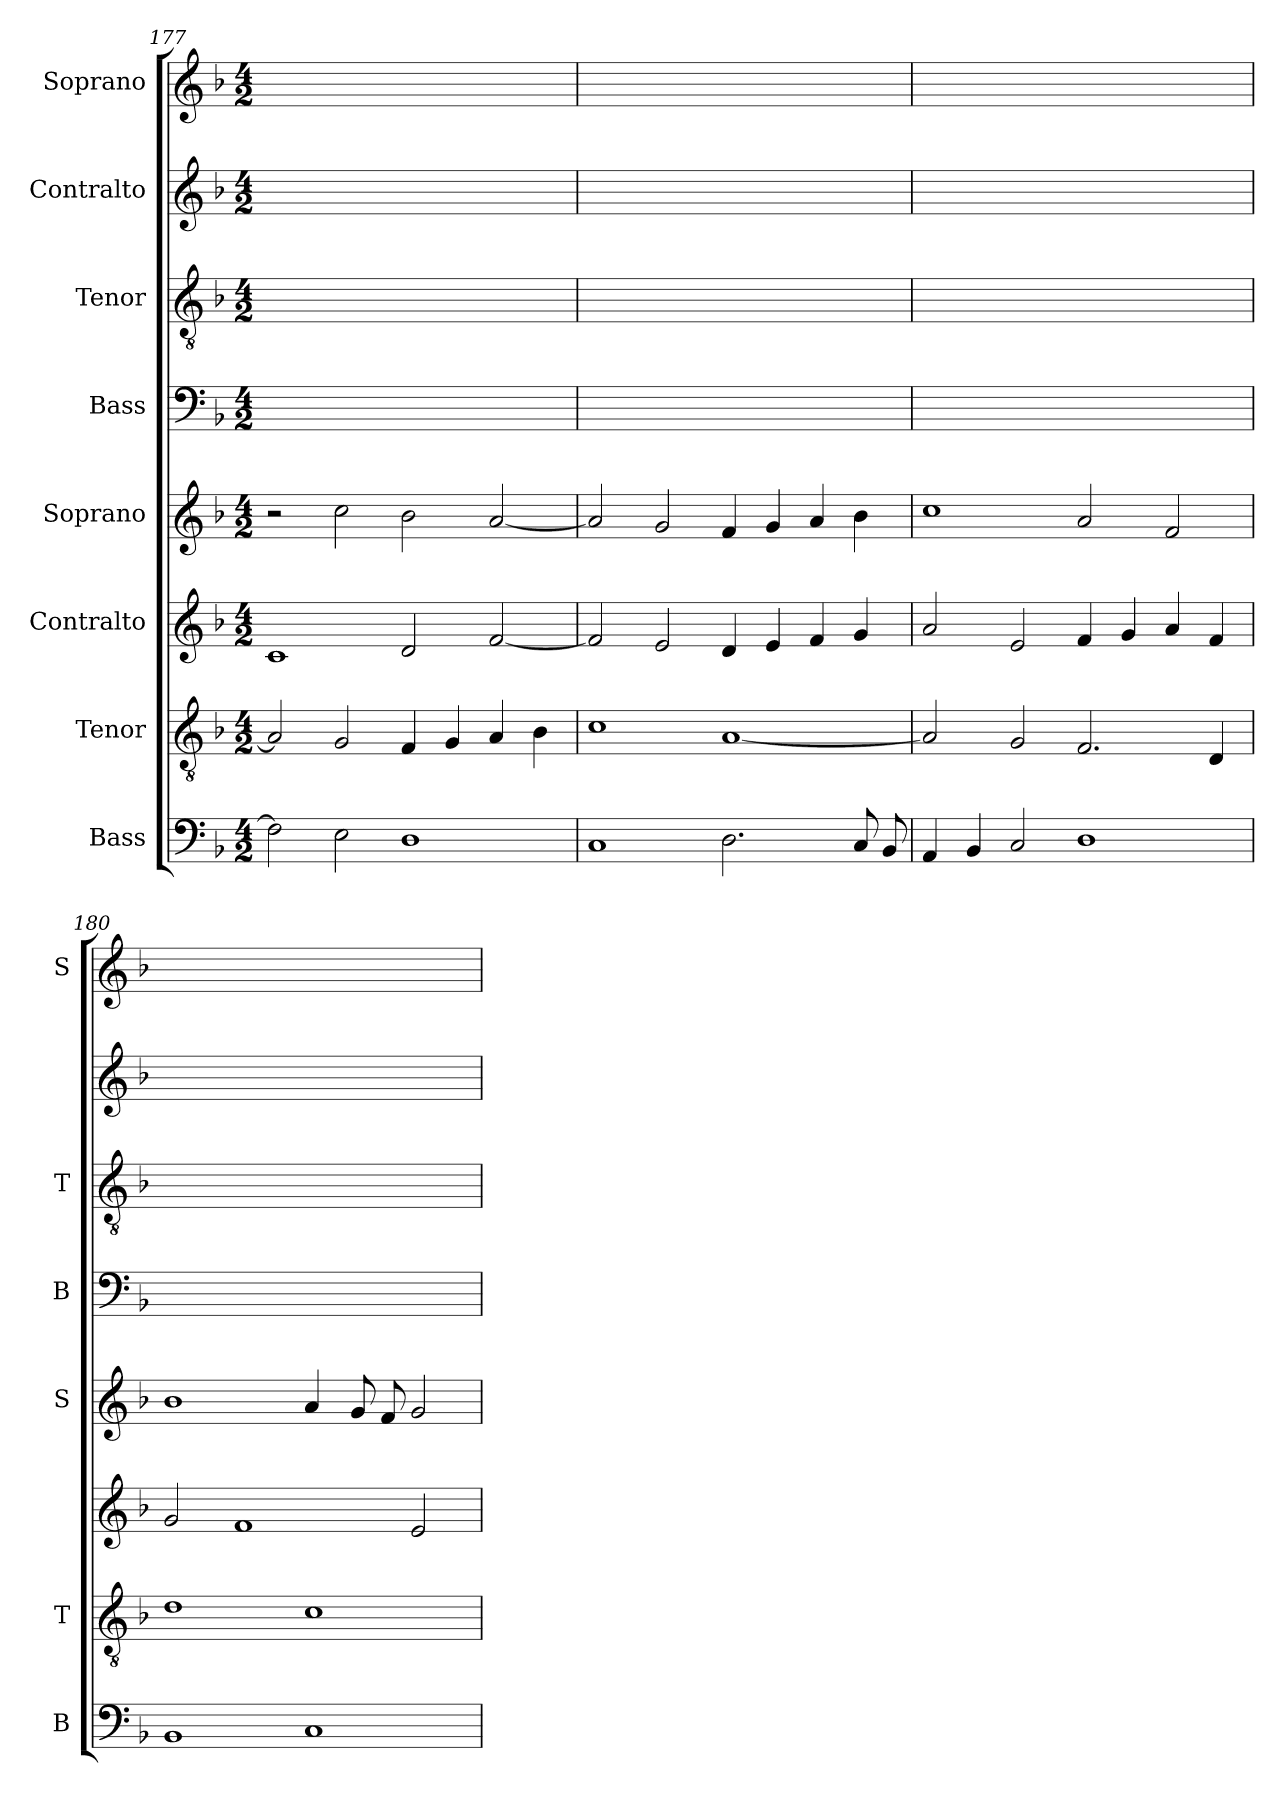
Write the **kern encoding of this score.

**kern	**kern	**kern	**kern	**kern	**kern	**kern	**kern
*part8	*part7	*part6	*part5	*part4	*part3	*part2	*part1
*staff8	*staff7	*staff6	*staff5	*staff4	*staff3	*staff2	*staff1
*I"Bass	*I"Tenor	*I"Contralto	*I"Soprano	*I"Bass	*I"Tenor	*I"Contralto	*I"Soprano
*I'B	*I'T	*	*I'S	*I'B	*I'T	*	*I'S
*clefF4	*clefGv2	*clefG2	*clefG2	*clefF4	*clefGv2	*clefG2	*clefG2
*k[b-]	*k[b-]	*k[b-]	*k[b-]	*k[b-]	*k[b-]	*k[b-]	*k[b-]
*F:ion	*F:ion	*F:ion	*F:ion	*F:ion	*F:ion	*F:ion	*F:ion
*M4/2	*M4/2	*M4/2	*M4/2	*M4/2	*M4/2	*M4/2	*M4/2
=177	=177	=177	=177	=177	=177	=177	=177
2F]	2A]	1c	2r	0ryy	0ryy	0ryy	0ryy
2E	2G	.	2cc	.	.	.	.
1D	4F	2d	2b-	.	.	.	.
.	4G	.	.	.	.	.	.
.	4A	[2f	[2a	.	.	.	.
.	4B-	.	.	.	.	.	.
=178	=178	=178	=178	=178	=178	=178	=178
1C	1c	2f]	2a]	0ryy	0ryy	0ryy	0ryy
.	.	2e	2g	.	.	.	.
2.D	[1A	4d	4f	.	.	.	.
.	.	4e	4g	.	.	.	.
.	.	4f	4a	.	.	.	.
8C	.	4g	4b-	.	.	.	.
8BB-	.	.	.	.	.	.	.
=179	=179	=179	=179	=179	=179	=179	=179
4AA	2A]	2a	1cc	0ryy	0ryy	0ryy	0ryy
4BB-	.	.	.	.	.	.	.
2C	2G	2e	.	.	.	.	.
1D	2.F	4f	2a	.	.	.	.
.	.	4g	.	.	.	.	.
.	.	4a	2f	.	.	.	.
.	4D	4f	.	.	.	.	.
=180	=180	=180	=180	=180	=180	=180	=180
1BB-	1d	2g	1b-	0ryy	0ryy	0ryy	0ryy
.	.	1f	.	.	.	.	.
1C	1c	.	4a	.	.	.	.
.	.	.	8g	.	.	.	.
.	.	.	8f	.	.	.	.
.	.	2e	2g	.	.	.	.
=	=	=	=	=	=	=	=
*-	*-	*-	*-	*-	*-	*-	*-
